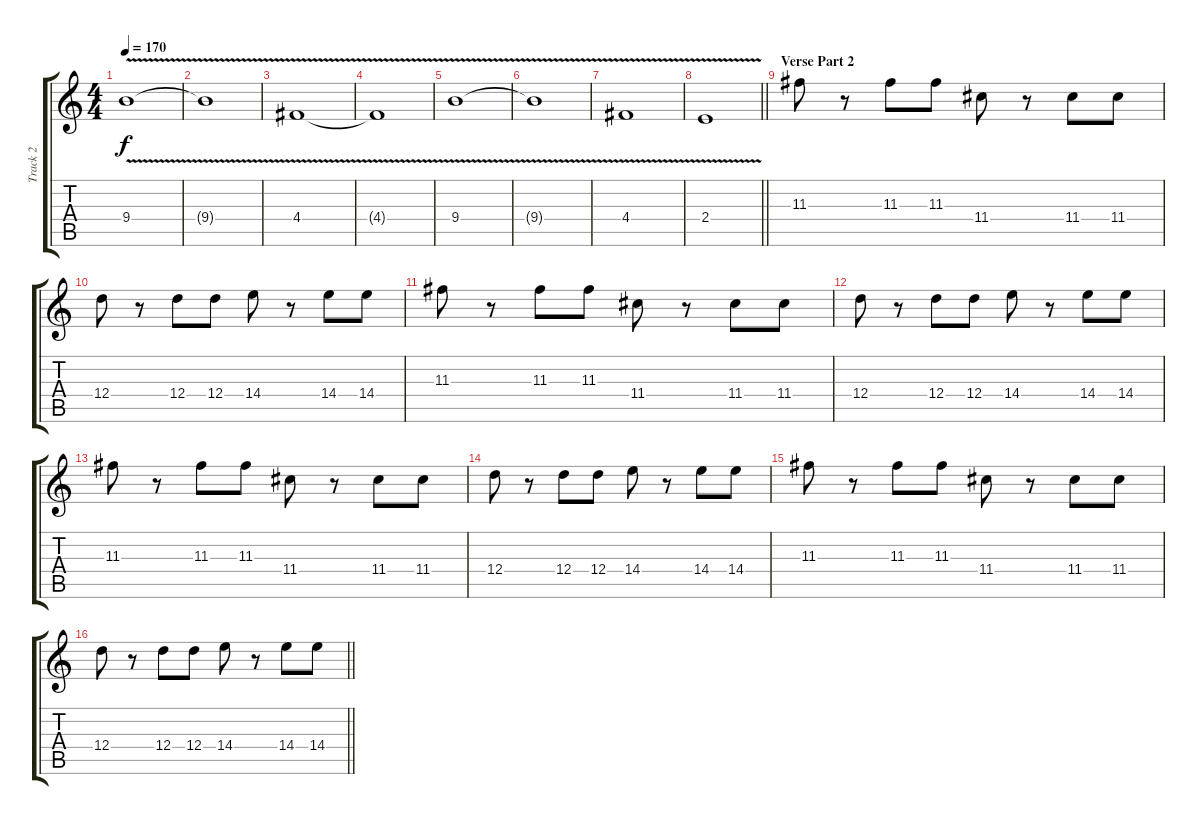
\track ("Track 2" "Track 2") {instrument distortionguitar}
\staff {score tabs}
\tuning (E4 B3 G3 D3 A2 D2) {hide}
\ts (4 4)
\tempo 170
\clef g2
\ks c
9.4{v}.1{dy f} |
9.4{t}.1 |
4.4{v}.1 |
4.4{t}.1 |
9.4{v}.1 |
9.4{t}.1 |
4.4{v}.1 |
\barLineRight lightlight
2.4{v}.1 |
\section ("" "Verse Part 2")
11.3.8 r.8 11.3.8 11.3.8 11.4.8 r.8 11.4.8 11.4.8 |
12.4.8 r.8 12.4.8 12.4.8 14.4.8 r.8 14.4.8 14.4.8 |
11.3.8 r.8 11.3.8 11.3.8 11.4.8 r.8 11.4.8 11.4.8 |
12.4.8 r.8 12.4.8 12.4.8 14.4.8 r.8 14.4.8 14.4.8 |
11.3.8 r.8 11.3.8 11.3.8 11.4.8 r.8 11.4.8 11.4.8 |
12.4.8 r.8 12.4.8 12.4.8 14.4.8 r.8 14.4.8 14.4.8 |
11.3.8 r.8 11.3.8 11.3.8 11.4.8 r.8 11.4.8 11.4.8 |
\barLineRight lightlight
12.4.8 r.8 12.4.8 12.4.8 14.4.8 r.8 14.4.8 14.4.8
